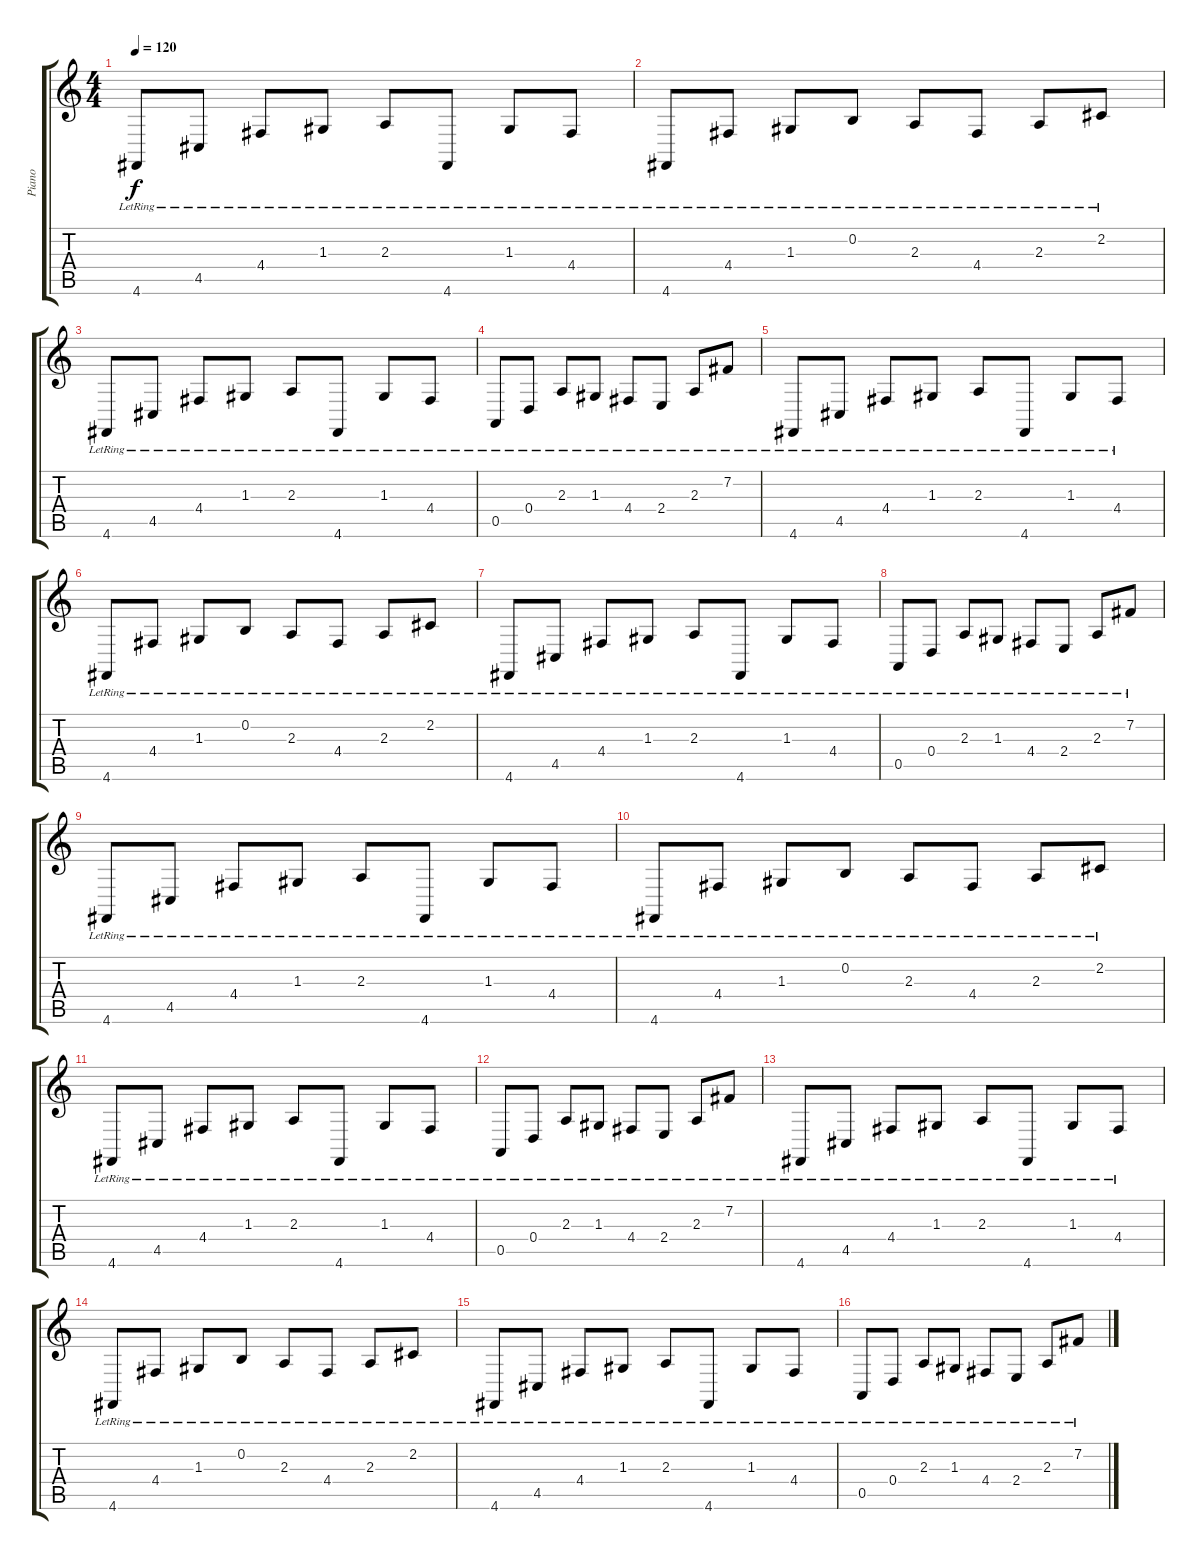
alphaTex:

\track ("Piano" "Piano") {instrument acousticgrandpiano}
\staff {score tabs}
\tuning (E4 B3 G3 D3 A2 D2) {hide}
\ts (4 4)
\tempo 120
\clef g2
\ks c
4.6{lr}.8{dy f instrument acousticgrandpiano} 4.5{lr}.8 4.4{lr}.8 1.3{lr}.8 2.3{lr}.8 4.6{lr}.8 1.3{lr}.8 4.4{lr}.8 |
4.6{lr}.8 4.4{lr}.8 1.3{lr}.8 0.2{lr}.8 2.3{lr}.8 4.4{lr}.8 2.3{lr}.8 2.2{lr}.8 |
4.6{lr}.8 4.5{lr}.8 4.4{lr}.8 1.3{lr}.8 2.3{lr}.8 4.6{lr}.8 1.3{lr}.8 4.4{lr}.8 |
0.5{lr}.8 0.4{lr}.8 2.3{lr}.8 1.3{lr}.8 4.4{lr}.8 2.4{lr}.8 2.3{lr}.8 7.2{lr}.8 |
4.6{lr}.8 4.5{lr}.8 4.4{lr}.8 1.3{lr}.8 2.3{lr}.8 4.6{lr}.8 1.3{lr}.8 4.4{lr}.8 |
4.6{lr}.8 4.4{lr}.8 1.3{lr}.8 0.2{lr}.8 2.3{lr}.8 4.4{lr}.8 2.3{lr}.8 2.2{lr}.8 |
4.6{lr}.8 4.5{lr}.8 4.4{lr}.8 1.3{lr}.8 2.3{lr}.8 4.6{lr}.8 1.3{lr}.8 4.4{lr}.8 |
0.5{lr}.8 0.4{lr}.8 2.3{lr}.8 1.3{lr}.8 4.4{lr}.8 2.4{lr}.8 2.3{lr}.8 7.2{lr}.8 |
4.6{lr}.8 4.5{lr}.8 4.4{lr}.8 1.3{lr}.8 2.3{lr}.8 4.6{lr}.8 1.3{lr}.8 4.4{lr}.8 |
4.6{lr}.8 4.4{lr}.8 1.3{lr}.8 0.2{lr}.8 2.3{lr}.8 4.4{lr}.8 2.3{lr}.8 2.2{lr}.8 |
4.6{lr}.8 4.5{lr}.8 4.4{lr}.8 1.3{lr}.8 2.3{lr}.8 4.6{lr}.8 1.3{lr}.8 4.4{lr}.8 |
0.5{lr}.8 0.4{lr}.8 2.3{lr}.8 1.3{lr}.8 4.4{lr}.8 2.4{lr}.8 2.3{lr}.8 7.2{lr}.8 |
4.6{lr}.8 4.5{lr}.8 4.4{lr}.8 1.3{lr}.8 2.3{lr}.8 4.6{lr}.8 1.3{lr}.8 4.4{lr}.8 |
4.6{lr}.8 4.4{lr}.8 1.3{lr}.8 0.2{lr}.8 2.3{lr}.8 4.4{lr}.8 2.3{lr}.8 2.2{lr}.8 |
4.6{lr}.8 4.5{lr}.8 4.4{lr}.8 1.3{lr}.8 2.3{lr}.8 4.6{lr}.8 1.3{lr}.8 4.4{lr}.8 |
0.5{lr}.8 0.4{lr}.8 2.3{lr}.8 1.3{lr}.8 4.4{lr}.8 2.4{lr}.8 2.3{lr}.8 7.2{lr}.8
